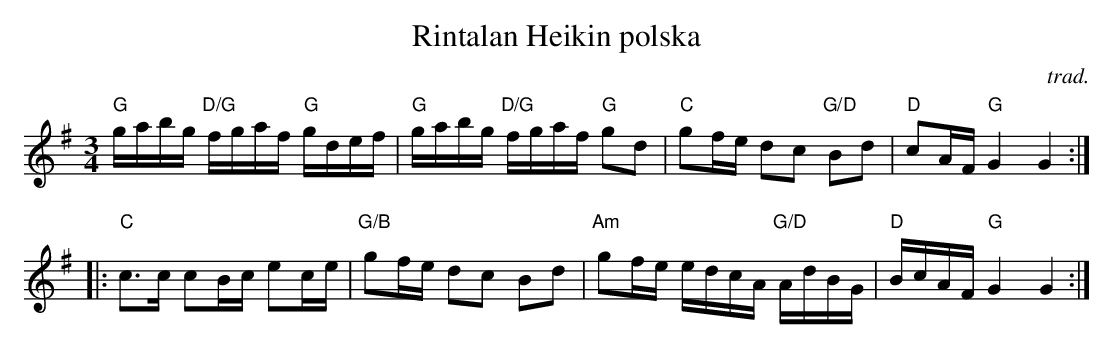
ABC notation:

X:1
T:Rintalan Heikin polska
C:trad.
M:3/4
L:1/16
K:G maj
"G" gabg "D/G" fgaf "G" gdef |"G" gabg "D/G" fgaf "G" g2d2 |"C" g2fe d2c2 "G/D" B2d2 | "D" c2AF "G" G4 G4 :|
|:"C" c3c c2Bc e2ce |"G/B" g2fe d2c2 B2d2 |"Am" g2fe edcA "G/D" AdBG |"D" BcAF "G" G4 G4 :|]
